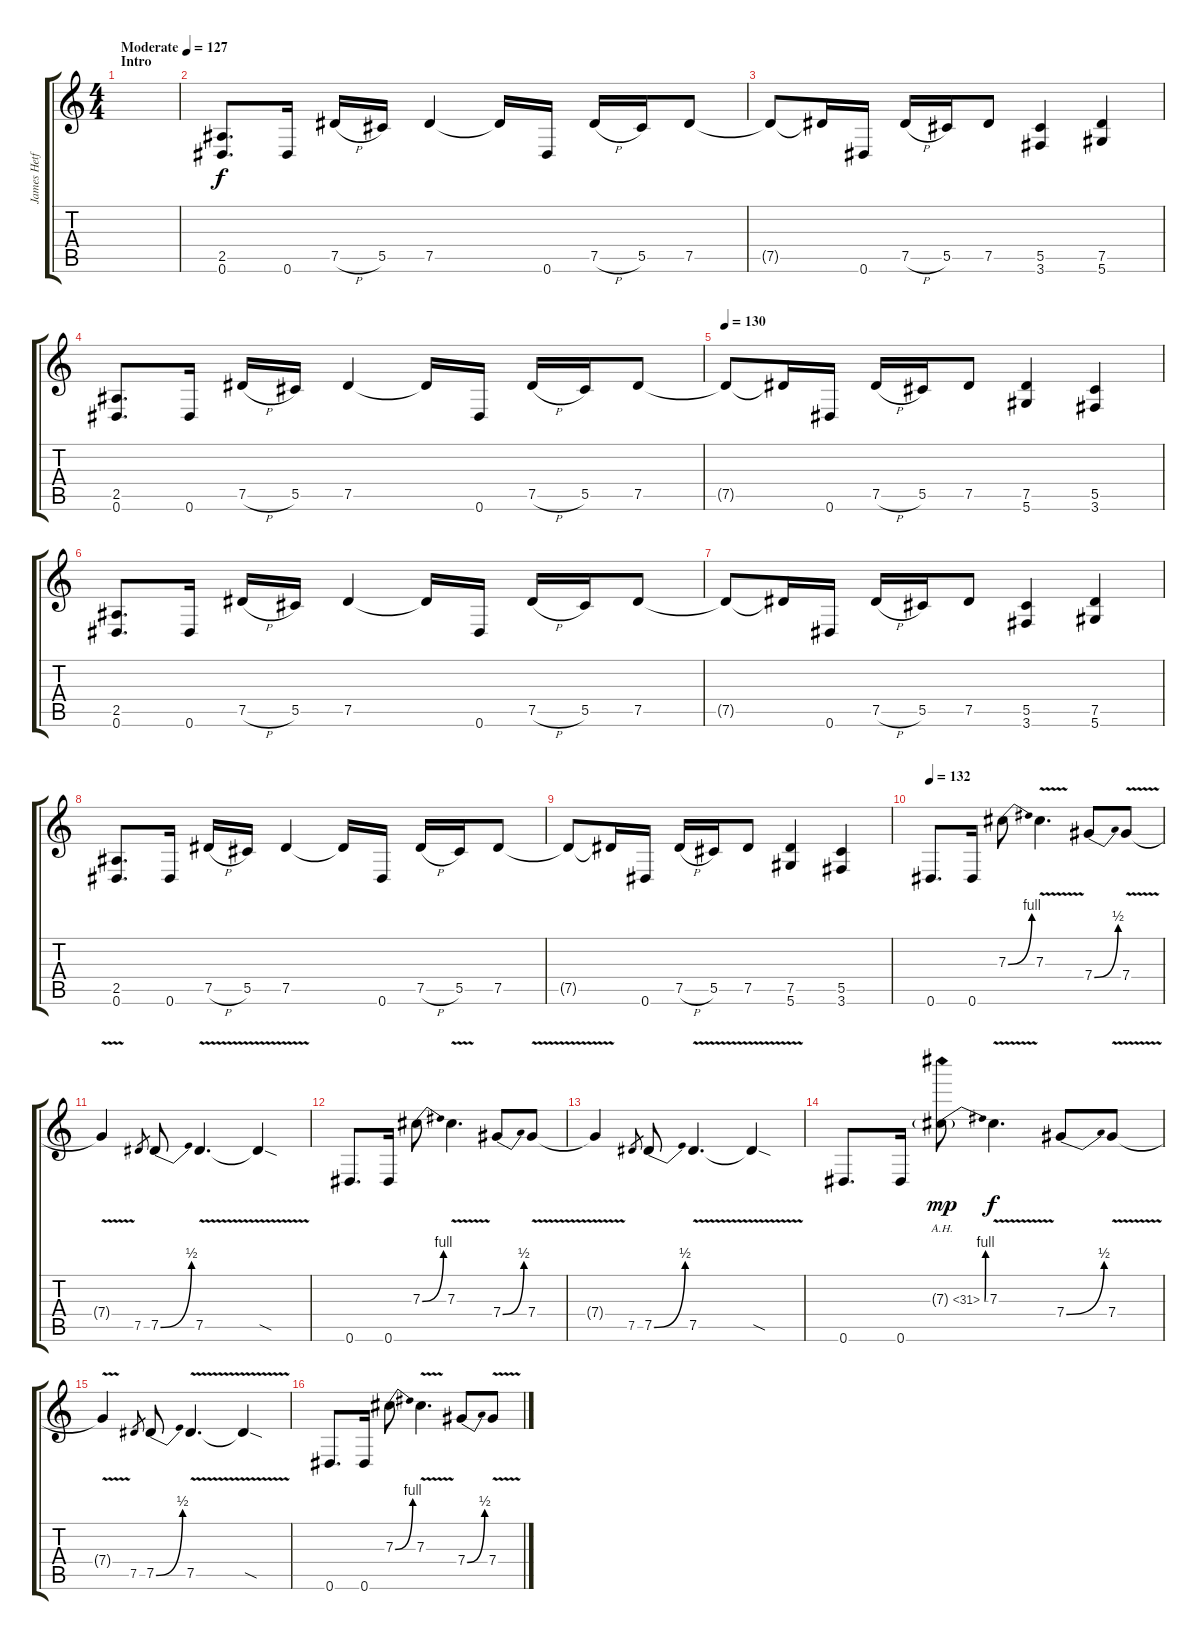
\track ("James Hetfield" "James Hetf") {instrument distortionguitar}
\staff {score tabs}
\tuning (Eb4 Bb3 Gb3 Db3 Ab2 Eb2) {hide}
\ts (4 4)
\section ("" "Intro")
\tempo (127 "Moderate")
\clef g2
\ks c
|
(2.5 0.6).8{d} 0.6.16 7.5{h}.16 5.5.16 7.5.4 7.5{t}.16 0.6.16 7.5{h}.16 5.5.16 7.5.8 |
7.5{t}.8 7.5{t}.16 0.6.16 7.5{h}.16 5.5.16 7.5.8 (5.5 3.6).4 (7.5 5.6).4 |
(2.5 0.6).8{d} 0.6.16 7.5{h}.16 5.5.16 7.5.4 7.5{t}.16 0.6.16 7.5{h}.16 5.5.16 7.5.8 |
\tempo 130
7.5{t}.8 7.5{t}.16 0.6.16 7.5{h}.16 5.5.16 7.5.8 (7.5 5.6).4 (5.5 3.6).4 |
(2.5 0.6).8{d} 0.6.16 7.5{h}.16 5.5.16 7.5.4 7.5{t}.16 0.6.16 7.5{h}.16 5.5.16 7.5.8 |
7.5{t}.8 7.5{t}.16 0.6.16 7.5{h}.16 5.5.16 7.5.8 (5.5 3.6).4 (7.5 5.6).4 |
(2.5 0.6).8{d} 0.6.16 7.5{h}.16 5.5.16 7.5.4 7.5{t}.16 0.6.16 7.5{h}.16 5.5.16 7.5.8 |
7.5{t}.8 7.5{t}.16 0.6.16 7.5{h}.16 5.5.16 7.5.8 (7.5 5.6).4 (5.5 3.6).4 |
\tempo 132
0.6.8{d} 0.6.16 7.3{be (bend 0 0 60 4)}.8 7.3{v}.4{d} 7.4{be (bend 0 0 60 2)}.8 7.4{v}.8 |
7.4{t}.4 7.5.8{gr} 7.5{be (bend 0 0 60 2)}.8 7.5{v}.4{d} 7.5{sod t}.4 |
0.6.8{d} 0.6.16 7.3{be (bend 0 0 60 4)}.8 7.3{v}.4{d} 7.4{be (bend 0 0 60 2)}.8 7.4{v}.8 |
7.4{t}.4 7.5.8{gr} 7.5{be (bend 0 0 60 2)}.8 7.5{v}.4{d} 7.5{sod t}.4 |
0.6.8{d} 0.6.16 7.3{be (bend 0 0 60 4) ah 24 g}.8{dy mp} 7.3{v}.4{d dy f} 7.4{be (bend 0 0 60 2)}.8 7.4{v}.8 |
7.4{t}.4 7.5.8{gr} 7.5{be (bend 0 0 60 2)}.8 7.5{v}.4{d} 7.5{sod t}.4 |
0.6.8{d} 0.6.16 7.3{be (bend 0 0 60 4)}.8 7.3{v}.4{d} 7.4{be (bend 0 0 60 2)}.8 7.4{v}.8
